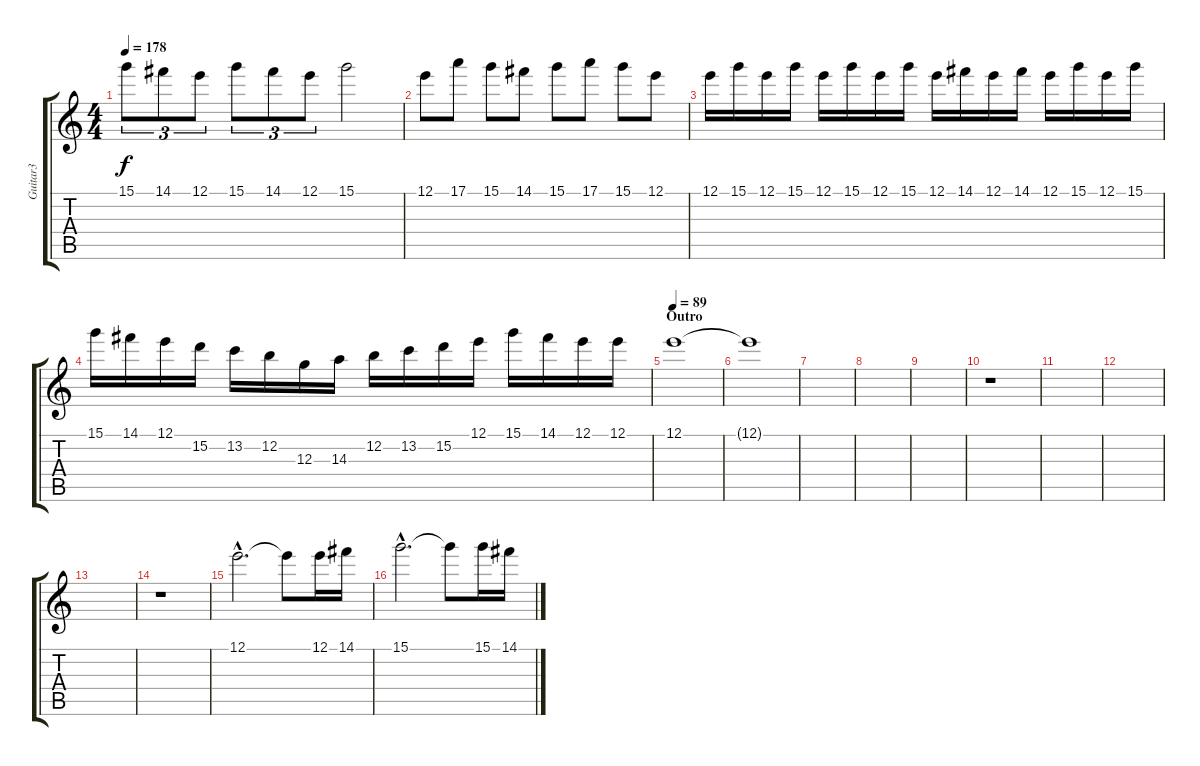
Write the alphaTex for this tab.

\track ("Guitar3" "Guitar3") {instrument distortionguitar}
\staff {score tabs}
\tuning (E4 B3 G3 D3 A2 E2) {hide}
\ts (4 4)
\tempo 178
\clef g2
\ks c
15.1.8{tu (3 2) dy f} 14.1.8{tu (3 2)} 12.1.8{tu (3 2)} 15.1.8{tu (3 2)} 14.1.8{tu (3 2)} 12.1.8{tu (3 2)} 15.1.2 |
12.1.8 17.1.8 15.1.8 14.1.8 15.1.8 17.1.8 15.1.8 12.1.8 |
12.1.16 15.1.16 12.1.16 15.1.16 12.1.16 15.1.16 12.1.16 15.1.16 12.1.16 14.1.16 12.1.16 14.1.16 12.1.16 15.1.16 12.1.16 15.1.16 |
15.1.16 14.1.16 12.1.16 15.2.16 13.2.16 12.2.16 12.3.16 14.3.16 12.2.16 13.2.16 15.2.16 12.1.16 15.1.16 14.1.16 12.1.16 12.1.16 |
\section ("" "Outro")
\tempo 89
12.1.1 |
12.1{t}.1 |
|
|
|
r.1 |
|
|
|
r.1 |
12.1{hac}.2{d} 12.1{t}.8 12.1.16 14.1.16 |
15.1{hac}.2{d} 15.1{t}.8 15.1.16 14.1.16
